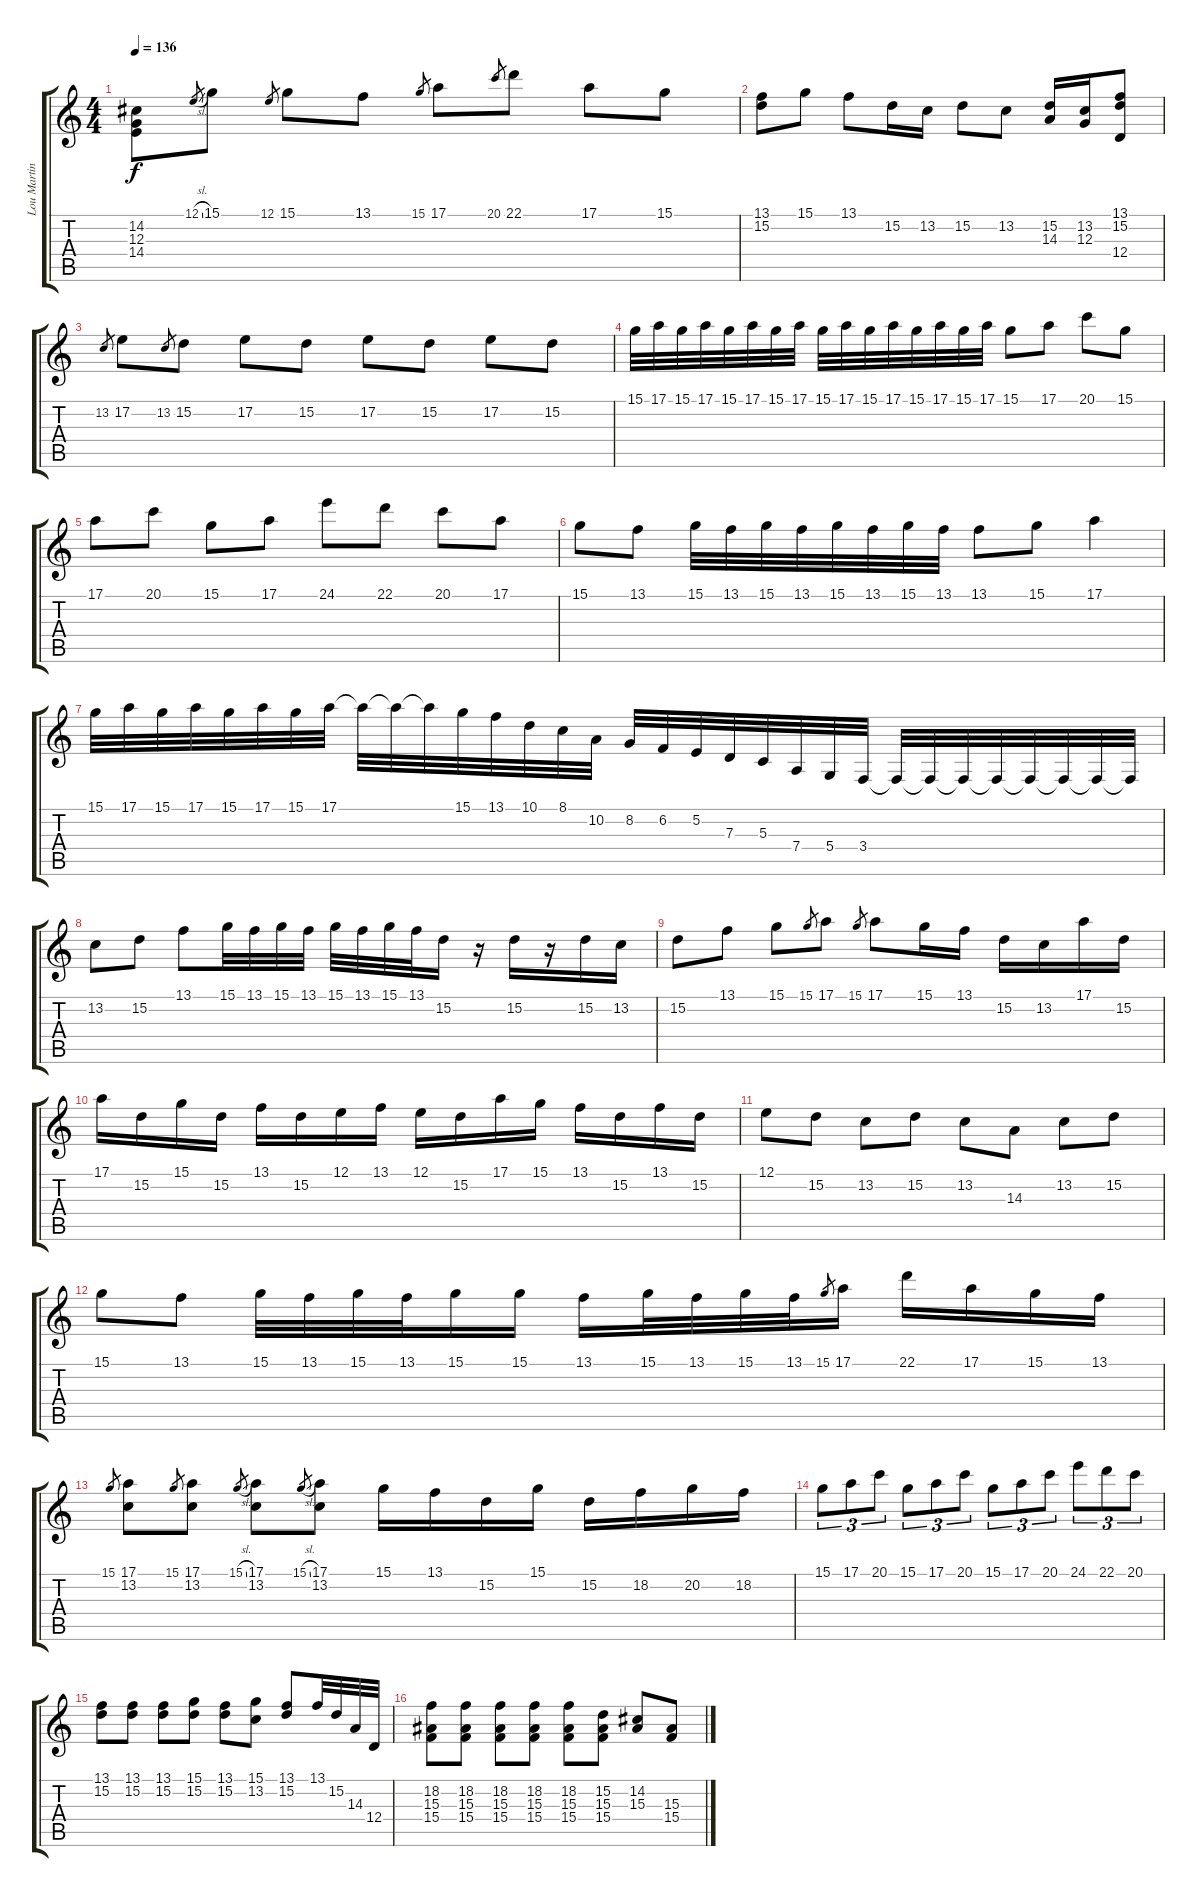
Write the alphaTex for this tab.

\track ("Lou Martin Piano" "Lou Martin") {instrument brightacousticpiano}
\staff {score tabs}
\tuning (E4 B3 G3 D3 A2 E2) {hide}
\ts (4 4)
\tempo 136
\clef g2
\ks c
(14.2 12.3 14.4).8{dy f} 12.1{sl}.8{gr} 15.1.8 12.1.8{gr} 15.1.8 13.1.8 15.1.8{gr} 17.1.8 20.1.8{gr} 22.1.8 17.1.8 15.1.8 |
(13.1 15.2).8 15.1.8 13.1.8 15.2.16 13.2.16 15.2.8 13.2.8 (15.2 14.3).16 (13.2 12.3).16 (13.1 15.2 12.4).8 |
13.2.8{gr} 17.2.8 13.2.8{gr} 15.2.8 17.2.8 15.2.8 17.2.8 15.2.8 17.2.8 15.2.8 |
15.1.32 17.1.32 15.1.32 17.1.32 15.1.32 17.1.32 15.1.32 17.1.32 15.1.32 17.1.32 15.1.32 17.1.32 15.1.32 17.1.32 15.1.32 17.1.32 15.1.8 17.1.8 20.1.8 15.1.8 |
17.1.8 20.1.8 15.1.8 17.1.8 24.1.8 22.1.8 20.1.8 17.1.8 |
15.1.8 13.1.8 15.1.32 13.1.32 15.1.32 13.1.32 15.1.32 13.1.32 15.1.32 13.1.32 13.1.8 15.1.8 17.1.4 |
15.1.32 17.1.32 15.1.32 17.1.32 15.1.32 17.1.32 15.1.32 17.1.32 17.1{t}.32 17.1{t}.32 17.1{t}.32 15.1.32 13.1.32 10.1.32 8.1.32 10.2.32 8.2.32 6.2.32 5.2.32 7.3.32 5.3.32 7.4.32 5.4.32 3.4.32 3.4{t}.32 3.4{t}.32 3.4{t}.32 3.4{t}.32 3.4{t}.32 3.4{t}.32 3.4{t}.32 3.4{t}.32 |
13.2.8 15.2.8 13.1.8 15.1.32 13.1.32 15.1.32 13.1.32 15.1.32 13.1.32 15.1.32 13.1.32 15.2.16 r.16 15.2.16 r.16 15.2.16 13.2.16 |
15.2.8 13.1.8 15.1.8 15.1.8{gr} 17.1.8 15.1.8{gr} 17.1.8 15.1.16 13.1.16 15.2.16 13.2.16 17.1.16 15.2.16 |
17.1.16 15.2.16 15.1.16 15.2.16 13.1.16 15.2.16 12.1.16 13.1.16 12.1.16 15.2.16 17.1.16 15.1.16 13.1.16 15.2.16 13.1.16 15.2.16 |
12.1.8 15.2.8 13.2.8 15.2.8 13.2.8 14.3.8 13.2.8 15.2.8 |
15.1.8{volume 16} 13.1.8 15.1.32 13.1.32 15.1.32 13.1.32 15.1.16 15.1.16 13.1.16 15.1.32 13.1.32 15.1.32 13.1.32 15.1.8{gr} 17.1.16 22.1.16 17.1.16 15.1.16 13.1.16 |
15.1.8{gr} (17.1 13.2).8 15.1.8{gr} (17.1 13.2).8 15.1{sl}.8{gr} (17.1 13.2).8 15.1{sl}.8{gr} (17.1 13.2).8 15.1.16 13.1.16 15.2.16 15.1.16 15.2.16 18.2.16 20.2.16 18.2.16 |
15.1.8{tu (3 2)} 17.1.8{tu (3 2)} 20.1.8{tu (3 2)} 15.1.8{tu (3 2)} 17.1.8{tu (3 2)} 20.1.8{tu (3 2)} 15.1.8{tu (3 2)} 17.1.8{tu (3 2)} 20.1.8{tu (3 2)} 24.1.8{tu (3 2)} 22.1.8{tu (3 2)} 20.1.8{tu (3 2)} |
(13.1 15.2).8 (13.1 15.2).8 (13.1 15.2).8 (15.1 15.2).8 (13.1 15.2).8 (15.1 13.2).8 (13.1 15.2).8 13.1.32 15.2.32 14.3.32 12.4.32 |
(18.2 15.3 15.4).8 (18.2 15.3 15.4).8 (18.2 15.3 15.4).8 (18.2 15.3 15.4).8 (18.2 15.3 15.4).8 (15.2 15.3 15.4).8 (14.2 15.3).8 (15.3 15.4).8
